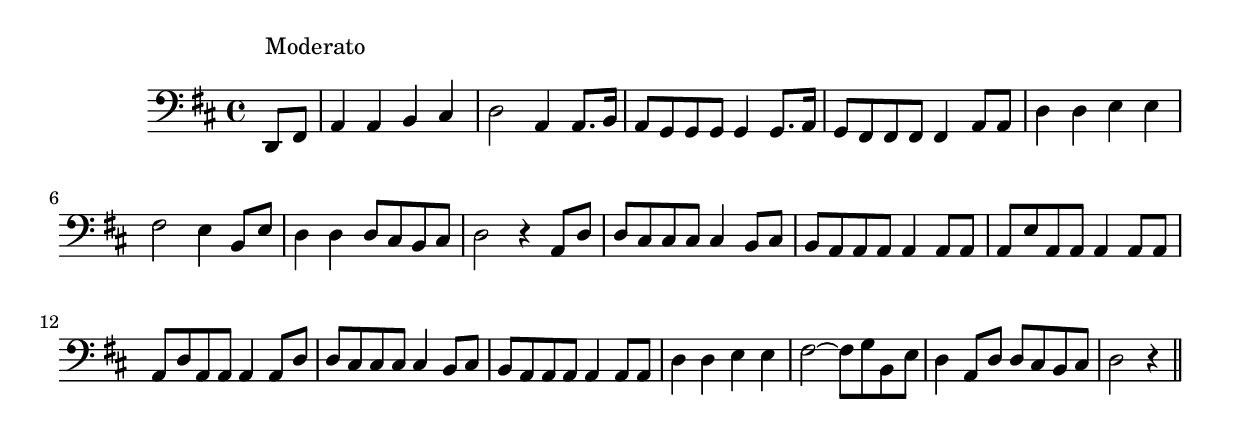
\version "2.19.49"
%{\header {
  title = "folk song (Germany)"
  composer = "anonymous"
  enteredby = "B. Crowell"
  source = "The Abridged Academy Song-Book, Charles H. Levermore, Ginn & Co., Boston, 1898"
}%}
\score{{\key d \major
\time 4/4
%{\tempo 4=130
%}\clef bass
\transpose bes d{\relative c {
  \partial 4
  bes8^\markup{\column { "Moderato" " " }} d |
  f4 f g a | bes2 f4 f8. g16 | f8 es es es es4 es8. f16 |
  es8 d d d d4 f8 f | bes4 bes c c | d2 c4 g8 c | bes4 bes bes8 a g a | bes2 r4 f8 bes |
  bes8 a a a a4 g8 a | g8 f f f f4 f8 f | f8 c' f, f f4 f8 f |
  f8 bes f f f4 f8 bes | bes a a a a4 g8 a |
  g8 f f f f4 f8 f | bes4 bes c c | d2~ d8 es g, c | bes4 f8 bes bes a g a | bes2 r4 
  \bar "||"
}}

}}